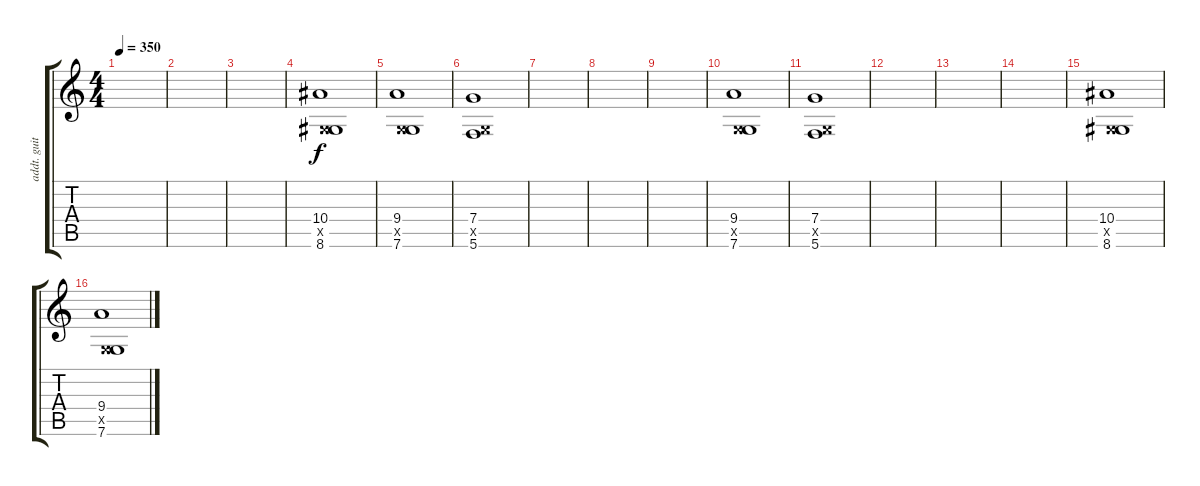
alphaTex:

\track ("addt. guitar" "addt. guit") {instrument distortionguitar}
\staff {score tabs}
\tuning (D4 A3 F3 C3 G2 C2) {hide}
\ts (4 4)
\tempo 350
\clef g2
\ks c
|
|
|
(10.4 0.5{x} 8.6).1 |
(9.4 0.5{x} 7.6).1 |
(7.4 0.5{x} 5.6).1 |
|
|
|
(9.4 0.5{x} 7.6).1 |
(7.4 0.5{x} 5.6).1 |
|
|
|
(10.4 0.5{x} 8.6).1 |
(9.4 0.5{x} 7.6).1
